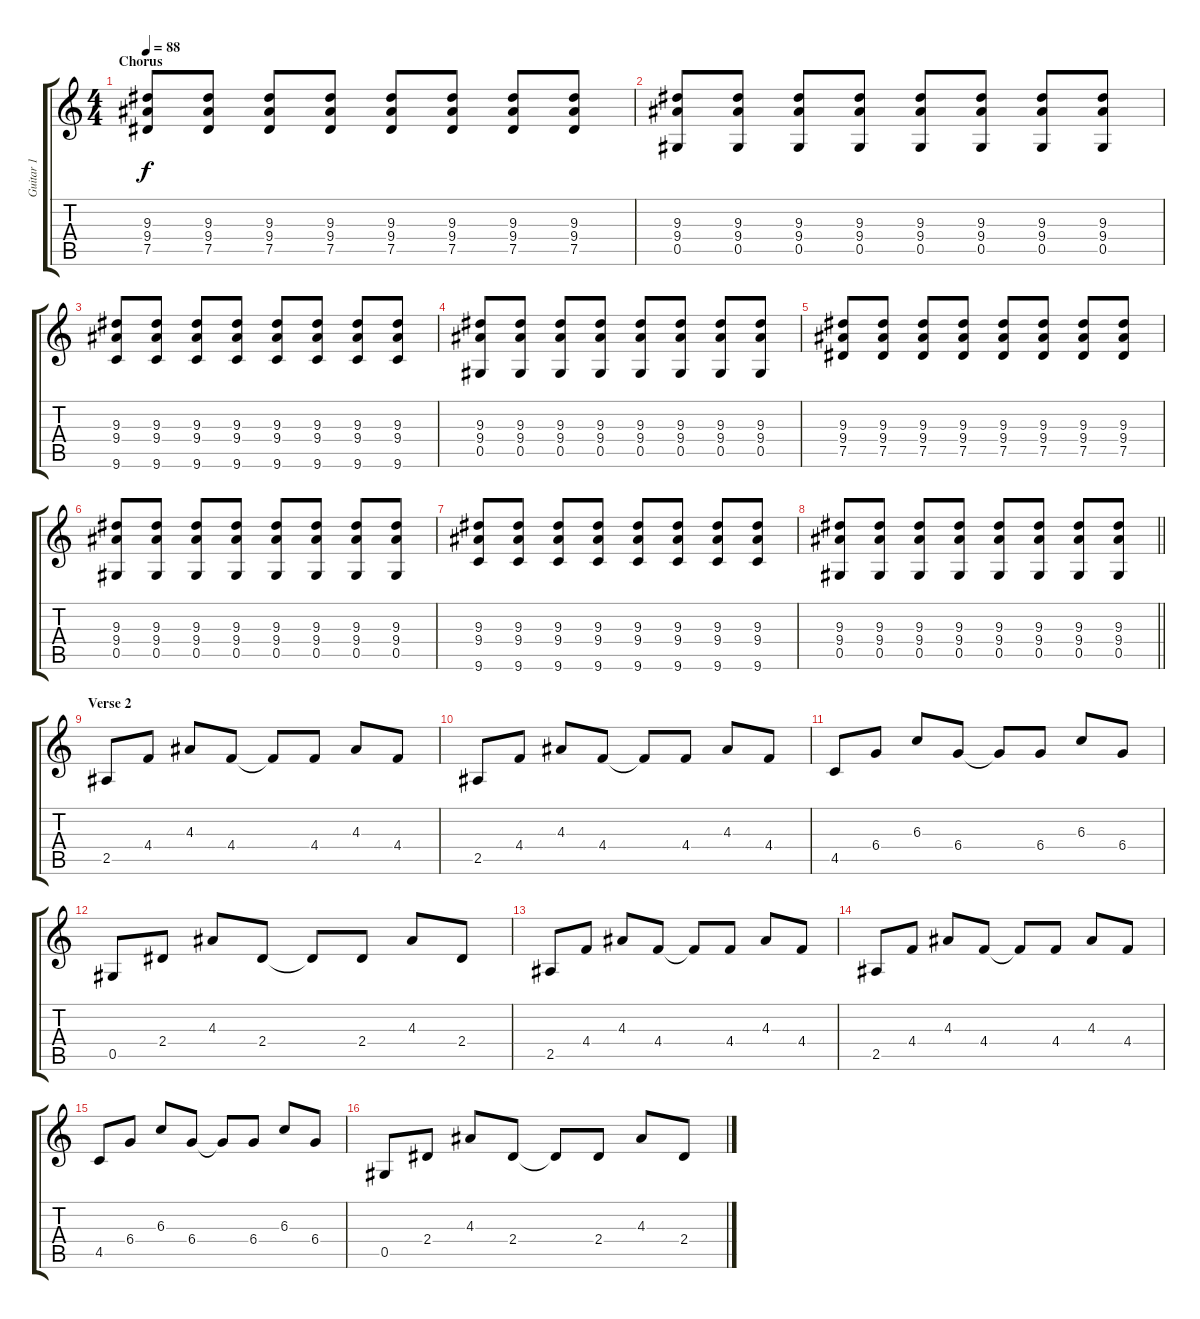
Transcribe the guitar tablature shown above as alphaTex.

\track ("Guitar 1" "Guitar 1") {instrument acousticguitarsteel}
\staff {score tabs}
\tuning (Eb4 Bb3 Gb3 Db3 Ab2 Eb2) {hide}
\ts (4 4)
\section ("" "Chorus")
\tempo 88
\clef g2
\ks c
(9.3 9.4 7.5).8{dy f} (9.3 9.4 7.5).8 (9.3 9.4 7.5).8 (9.3 9.4 7.5).8 (9.3 9.4 7.5).8 (9.3 9.4 7.5).8 (9.3 9.4 7.5).8 (9.3 9.4 7.5).8 |
(9.3 9.4 0.5).8 (9.3 9.4 0.5).8 (9.3 9.4 0.5).8 (9.3 9.4 0.5).8 (9.3 9.4 0.5).8 (9.3 9.4 0.5).8 (9.3 9.4 0.5).8 (9.3 9.4 0.5).8 |
(9.3 9.4 9.6).8 (9.3 9.4 9.6).8 (9.3 9.4 9.6).8 (9.3 9.4 9.6).8 (9.3 9.4 9.6).8 (9.3 9.4 9.6).8 (9.3 9.4 9.6).8 (9.3 9.4 9.6).8 |
(9.3 9.4 0.5).8 (9.3 9.4 0.5).8 (9.3 9.4 0.5).8 (9.3 9.4 0.5).8 (9.3 9.4 0.5).8 (9.3 9.4 0.5).8 (9.3 9.4 0.5).8 (9.3 9.4 0.5).8 |
(9.3 9.4 7.5).8 (9.3 9.4 7.5).8 (9.3 9.4 7.5).8 (9.3 9.4 7.5).8 (9.3 9.4 7.5).8 (9.3 9.4 7.5).8 (9.3 9.4 7.5).8 (9.3 9.4 7.5).8 |
(9.3 9.4 0.5).8 (9.3 9.4 0.5).8 (9.3 9.4 0.5).8 (9.3 9.4 0.5).8 (9.3 9.4 0.5).8 (9.3 9.4 0.5).8 (9.3 9.4 0.5).8 (9.3 9.4 0.5).8 |
(9.3 9.4 9.6).8 (9.3 9.4 9.6).8 (9.3 9.4 9.6).8 (9.3 9.4 9.6).8 (9.3 9.4 9.6).8 (9.3 9.4 9.6).8 (9.3 9.4 9.6).8 (9.3 9.4 9.6).8 |
\barLineRight lightlight
(9.3 9.4 0.5).8 (9.3 9.4 0.5).8 (9.3 9.4 0.5).8 (9.3 9.4 0.5).8 (9.3 9.4 0.5).8 (9.3 9.4 0.5).8 (9.3 9.4 0.5).8 (9.3 9.4 0.5).8 |
\section ("" "Verse 2")
2.5.8 4.4.8 4.3.8 4.4.8 4.4{t}.8 4.4.8 4.3.8 4.4.8 |
2.5.8 4.4.8 4.3.8 4.4.8 4.4{t}.8 4.4.8 4.3.8 4.4.8 |
4.5.8 6.4.8 6.3.8 6.4.8 6.4{t}.8 6.4.8 6.3.8 6.4.8 |
0.5.8 2.4.8 4.3.8 2.4.8 2.4{t}.8 2.4.8 4.3.8 2.4.8 |
2.5.8 4.4.8 4.3.8 4.4.8 4.4{t}.8 4.4.8 4.3.8 4.4.8 |
2.5.8 4.4.8 4.3.8 4.4.8 4.4{t}.8 4.4.8 4.3.8 4.4.8 |
4.5.8 6.4.8 6.3.8 6.4.8 6.4{t}.8 6.4.8 6.3.8 6.4.8 |
0.5.8 2.4.8 4.3.8 2.4.8 2.4{t}.8 2.4.8 4.3.8 2.4.8
